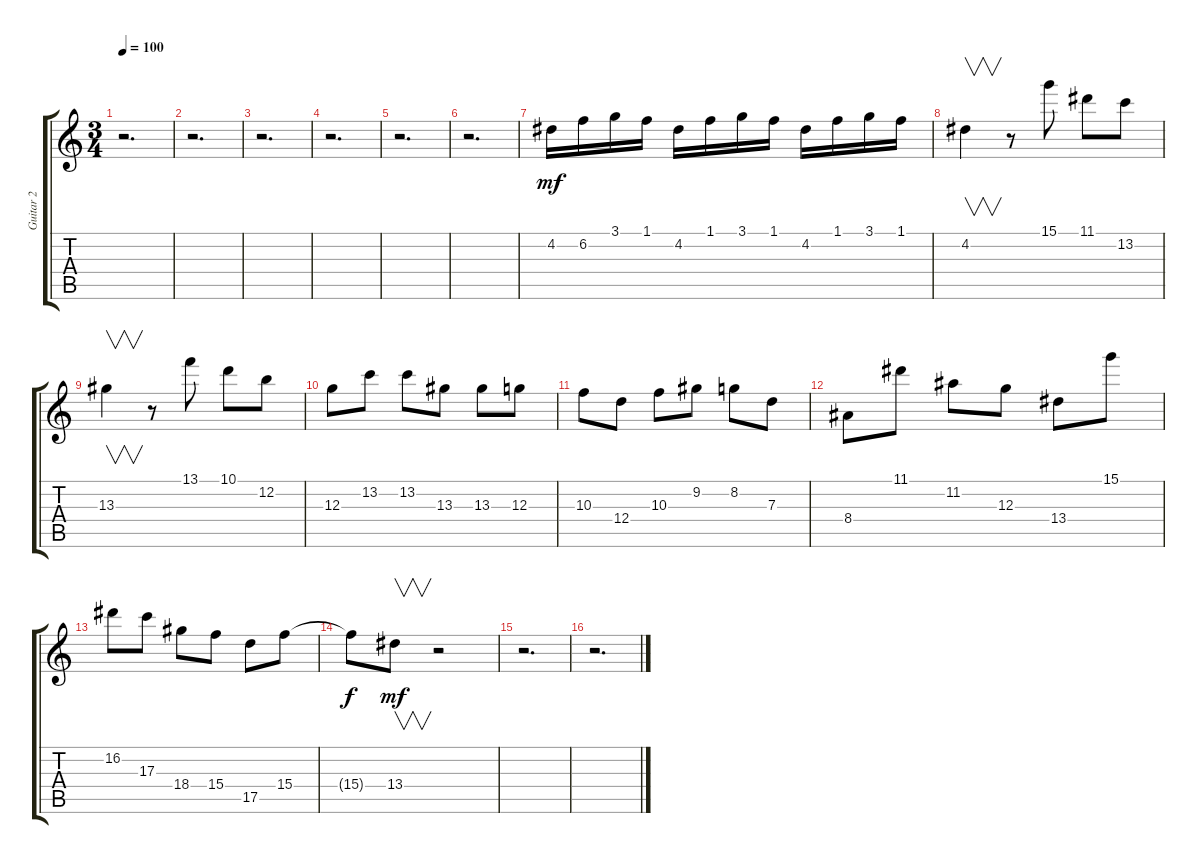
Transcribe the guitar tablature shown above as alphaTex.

\track ("Guitar 2" "Guitar 2") {instrument acousticguitarnylon}
\staff {score tabs}
\tuning (E4 B3 G3 D3 A2 E2) {hide}
\ts (3 4)
\tempo 100
\clef g2
\ks c
r.2{d dy mf} |
r.2{d} |
r.2{d} |
r.2{d} |
r.2{d} |
r.2{d} |
4.2.16 6.2.16 3.1.16 1.1.16 4.2.16 1.1.16 3.1.16 1.1.16 4.2.16 1.1.16 3.1.16 1.1.16 |
4.2.4{v} r.8 15.1.8 11.1.8 13.2.8 |
13.3.4{v} r.8 13.1.8 10.1.8 12.2.8 |
12.3.8 13.2.8 13.2.8 13.3.8 13.3.8 12.3.8 |
10.3.8 12.4.8 10.3.8 9.2.8 8.2.8 7.3.8 |
8.4.8 11.1.8 11.2.8 12.3.8 13.4.8 15.1.8 |
16.2.8 17.3.8 18.4.8 15.4.8 17.5.8 15.4.8 |
15.4{t}.8{dy f} 13.4.8{v dy mf} r.2 |
r.2{d} |
r.2{d}
